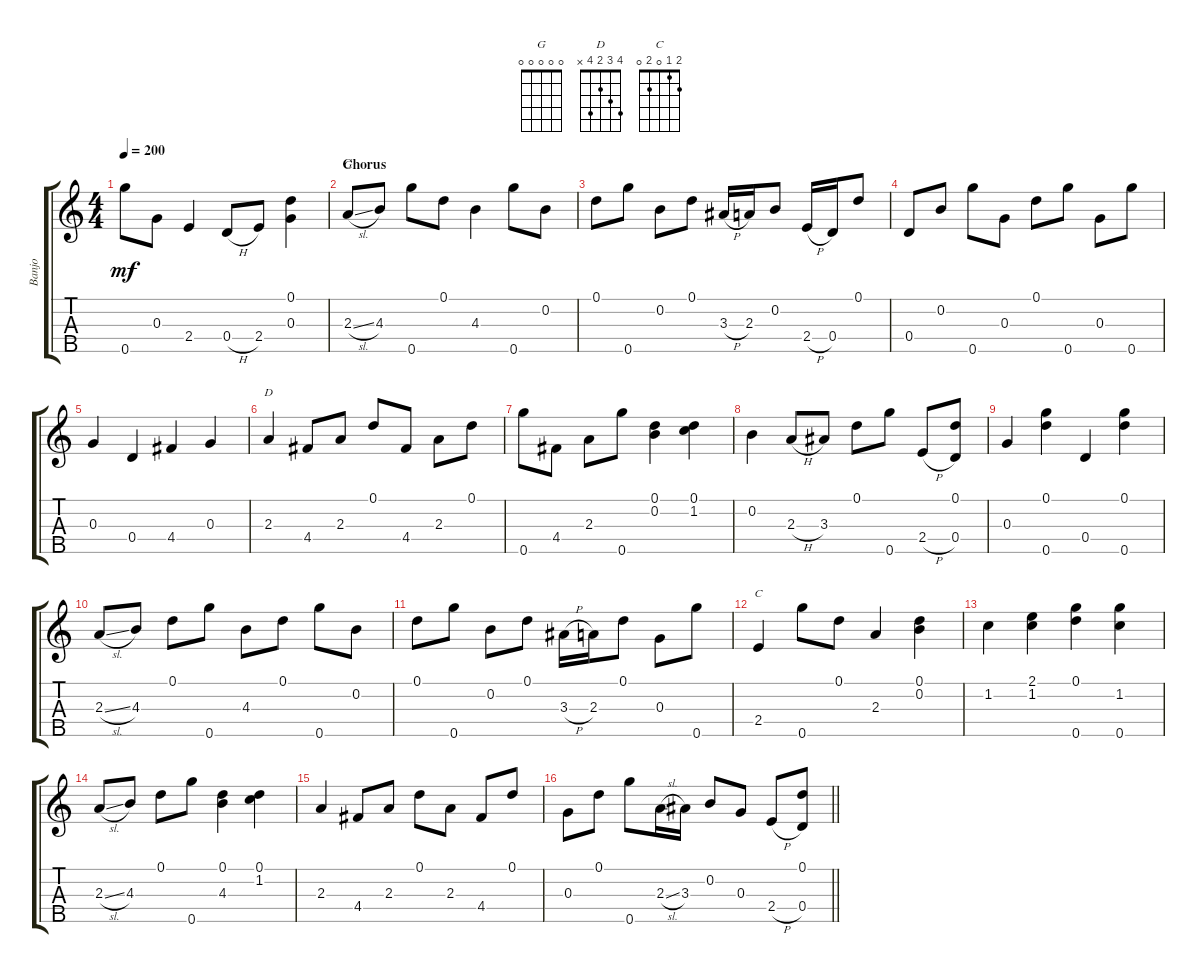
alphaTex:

\track ("Banjo" "Banjo") {instrument banjo}
\staff {score tabs}
\tuning (D4 B3 G3 D3 G4) {hide}
\displaytranspose 12
\chord ("G" 0 0 0 0 0)
\chord ("D" 4 3 2 4 x)
\chord ("C" 2 1 0 2 0)
\ts (4 4)
\tempo 200
\clef g2
\ks c
0.5.8{dy mf} 0.3.8 2.4.4 0.4{h}.8 2.4.8 (0.1 0.3).4 |
\section ("" "Chorus")
2.3{sl}.8{ch "G"} 4.3.8 0.5.8 0.1.8 4.3.4 0.5.8 0.2.8 |
0.1.8 0.5.8 0.2.8 0.1.8 3.3{h}.16 2.3.16 0.2.8 2.4{h}.16 0.4.16 0.1.8 |
0.4.8 0.2.8 0.5.8 0.3.8 0.1.8 0.5.8 0.3.8 0.5.8 |
0.3.4 0.4.4 4.4.4 0.3.4 |
2.3.4{ch "D"} 4.4.8 2.3.8 0.1.8 4.4.8 2.3.8 0.1.8 |
0.5.8 4.4.8 2.3.8 0.5.8 (0.1 0.2).4 (0.1 1.2).4 |
0.2.4 2.3{h}.8 3.3.8 0.1.8 0.5.8 2.4{h}.8 (0.1 0.4).8 |
0.3.4 (0.1 0.5).4 0.4.4 (0.1 0.5).4 |
2.3{sl}.8 4.3.8 0.1.8 0.5.8 4.3.8 0.1.8 0.5.8 0.2.8 |
0.1.8 0.5.8 0.2.8 0.1.8 3.3{h}.16 2.3.16 0.1.8 0.3.8 0.5.8 |
2.4.4{ch "C"} 0.5.8 0.1.8 2.3.4 (0.1 0.2).4 |
1.2.4 (2.1 1.2).4 (0.1 0.5).4 (1.2 0.5).4 |
2.3{sl}.8 4.3.8 0.1.8 0.5.8 (0.1 4.3).4 (0.1 1.2).4 |
2.3.4 4.4.8 2.3.8 0.1.8 2.3.8 4.4.8 0.1.8 |
\barLineRight lightlight
0.3.8 0.1.8 0.5.8 2.3{sl}.16 3.3.16 0.2.8 0.3.8 2.4{h}.8 (0.1 0.4).8
